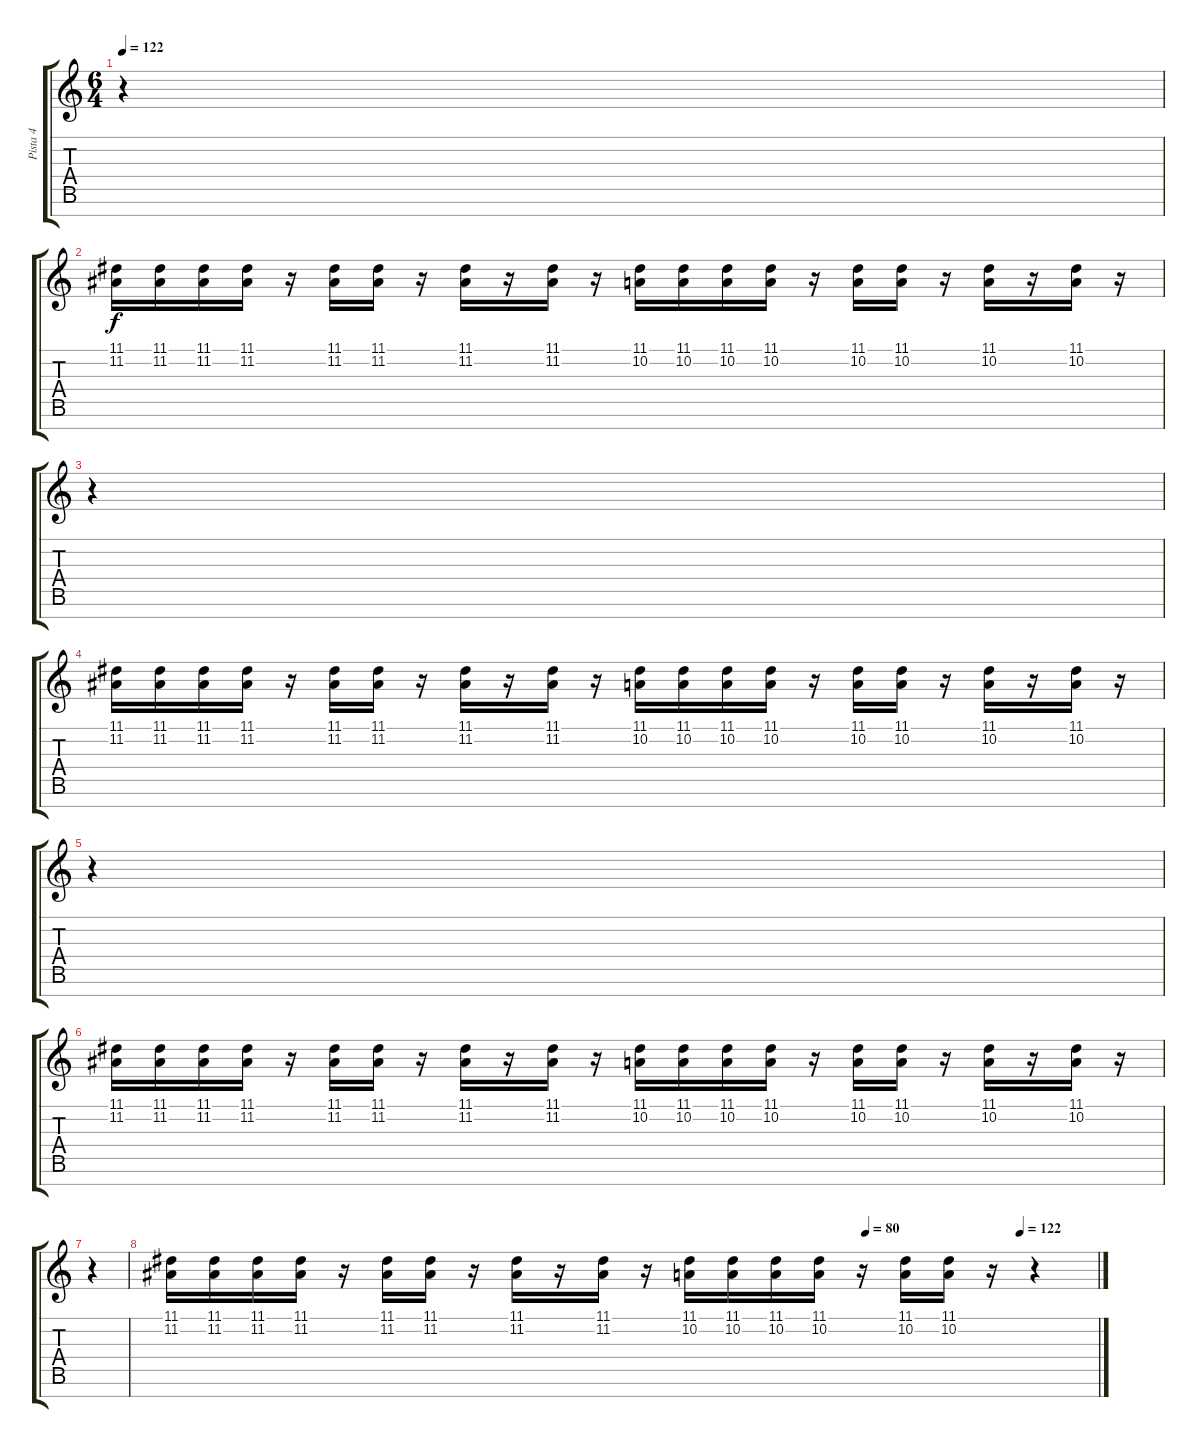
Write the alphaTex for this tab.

\track ("Pista 4" "Pista 4") {instrument stringensemble1}
\staff {score tabs}
\tuning (E4 B3 G3 D3 A2 E2 B1) {hide}
\ts (6 4)
\tempo 122
\clef g2
\ks c
r.4{dy f instrument stringensemble1} |
(11.1 11.2).16 (11.1 11.2).16 (11.1 11.2).16 (11.1 11.2).16 r.16 (11.1 11.2).16 (11.1 11.2).16 r.16 (11.1 11.2).16 r.16 (11.1 11.2).16 r.16 (11.1 10.2).16 (11.1 10.2).16 (11.1 10.2).16 (11.1 10.2).16 r.16 (11.1 10.2).16 (11.1 10.2).16 r.16 (11.1 10.2).16 r.16 (11.1 10.2).16 r.16 |
r.4{instrument stringensemble1} |
(11.1 11.2).16 (11.1 11.2).16 (11.1 11.2).16 (11.1 11.2).16 r.16 (11.1 11.2).16 (11.1 11.2).16 r.16 (11.1 11.2).16 r.16 (11.1 11.2).16 r.16 (11.1 10.2).16 (11.1 10.2).16 (11.1 10.2).16 (11.1 10.2).16 r.16 (11.1 10.2).16 (11.1 10.2).16 r.16 (11.1 10.2).16 r.16 (11.1 10.2).16 r.16 |
r.4{instrument stringensemble1} |
(11.1 11.2).16 (11.1 11.2).16 (11.1 11.2).16 (11.1 11.2).16 r.16 (11.1 11.2).16 (11.1 11.2).16 r.16 (11.1 11.2).16 r.16 (11.1 11.2).16 r.16 (11.1 10.2).16 (11.1 10.2).16 (11.1 10.2).16 (11.1 10.2).16 r.16 (11.1 10.2).16 (11.1 10.2).16 r.16 (11.1 10.2).16 r.16 (11.1 10.2).16 r.16 |
r.4{instrument stringensemble1} |
\tempo (80 0.75)
\tempo (122 0.9166666666666666)
(11.1 11.2).16 (11.1 11.2).16 (11.1 11.2).16 (11.1 11.2).16 r.16 (11.1 11.2).16 (11.1 11.2).16 r.16 (11.1 11.2).16 r.16 (11.1 11.2).16 r.16 (11.1 10.2).16 (11.1 10.2).16 (11.1 10.2).16 (11.1 10.2).16 r.16 (11.1 10.2).16 (11.1 10.2).16 r.16 r.4
